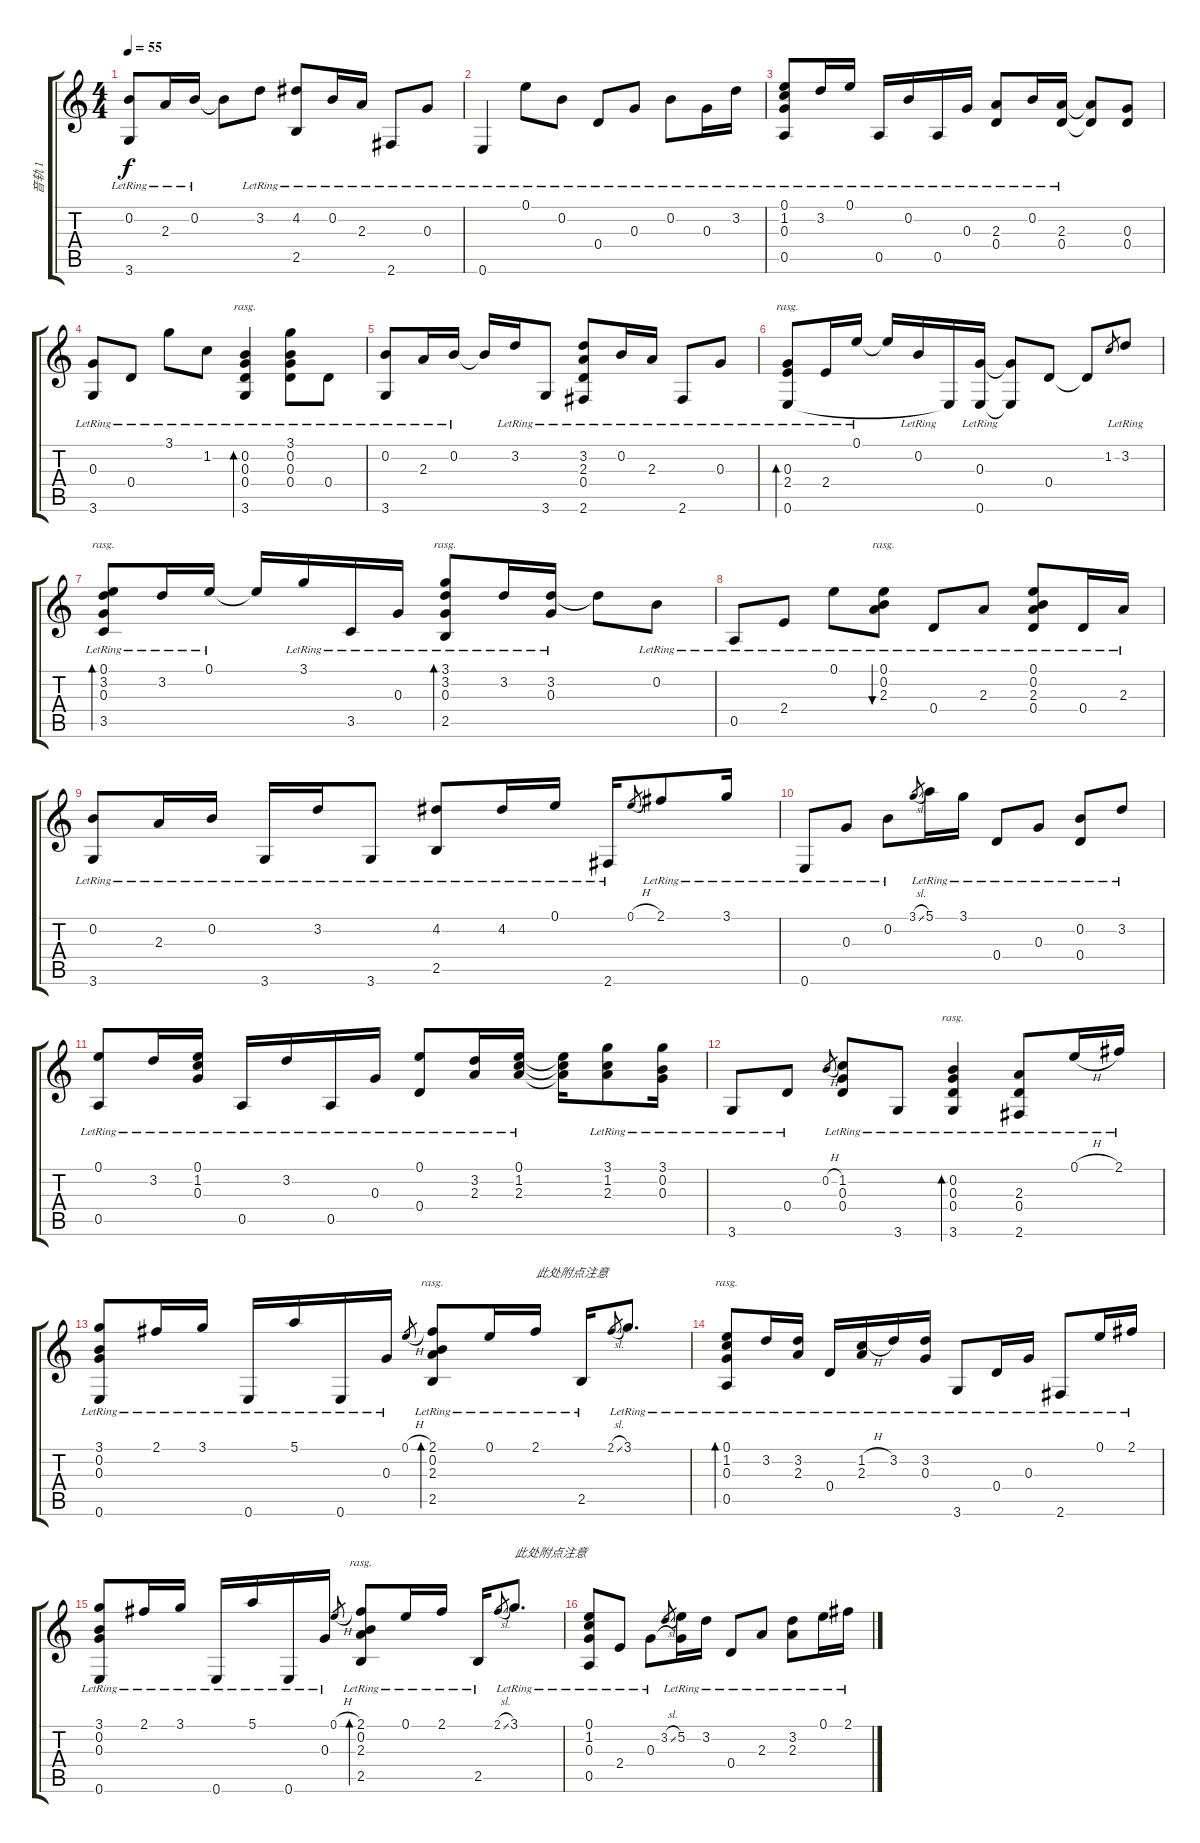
\track ("音轨 1" "音轨 1") {instrument acousticguitarnylon}
\staff {score tabs}
\tuning (E4 B3 G3 D3 A2 E2) {hide}
\ts (4 4)
\tempo 55
\clef g2
\ks c
(0.2{lr} 3.6).8{dy f} 2.3{lr}.16 0.2{lr}.16 0.2{t}.8 3.2{lr}.8 (4.2{lr} 2.5{lr}).8 0.2{lr}.16 2.3{lr}.16 2.6{lr}.8 0.3{lr}.8 |
0.6{lr}.4 0.1{lr}.8 0.2{lr}.8 0.4{lr}.8 0.3{lr}.8 0.2{lr}.8 0.3{lr}.16 3.2{lr}.16 |
(0.1{lr} 1.2{lr} 0.3{lr} 0.5{lr}).8 3.2{lr}.16 0.1{lr}.16 0.5{lr}.16 0.2{lr}.16 0.5{lr}.16 0.3{lr}.16 (2.3{lr} 0.4{lr}).8 0.2{lr}.16 (2.3{lr} 0.4).16 (2.3{t} 0.4{t}).8 (0.3 0.4).8 |
(0.3{lr} 3.6{lr}).8 0.4{lr}.8 3.1{lr}.8 1.2{lr}.8 (0.2{lr} 0.3{lr} 0.4{lr} 3.6{lr}).4{bd 240 rasg ii} (3.1{lr} 0.2{lr} 0.3{lr} 0.4{lr}).8 0.4{lr}.8 |
(0.2{lr} 3.6{lr}).8 2.3{lr}.16 0.2{lr}.16 0.2{t}.16 3.2{lr}.16 3.6{lr}.8 (3.2{lr} 2.3{lr} 0.4{lr} 2.6{lr}).8 0.2{lr}.16 2.3{lr}.16 2.6{lr}.8 0.3{lr}.8 |
(0.3{lr} 2.4{lr} 0.6{lr}).8{bd 480 rasg ii} 2.4{lr}.16 0.1{lr}.16 0.1{t}.16 0.2{lr}.16 0.6{t}.16 (0.3{lr} 0.6).16 (0.3{t} 0.6{t}).8 0.4.8 0.4{t}.8 1.2.8{gr} 3.2{lr}.8 |
(0.1{lr} 3.2{lr} 0.3{lr} 3.5).8{bd 480 rasg ii} 3.2{lr}.16 0.1{lr}.16 0.1{t}.16 3.1{lr}.16 3.5{lr}.16 0.3{lr}.16 (3.1{lr} 3.2{lr} 0.3{lr} 2.5{lr}).8{bd 480 rasg ii} 3.2{lr}.16 (3.2{lr} 0.3).16 3.2{t}.8 0.2{lr}.8 |
0.5{lr}.8 2.4{lr}.8 0.1{lr}.8 (0.1{lr} 0.2{lr} 2.3{lr}).8{bu 480 rasg ii} 0.4{lr}.8 2.3{lr}.8 (0.1{lr} 0.2{lr} 2.3{lr} 0.4{lr}).8 0.4{lr}.16 2.3{lr}.16 |
(0.2{lr} 3.6{lr}).8 2.3{lr}.16 0.2{lr}.16 3.6{lr}.16 3.2{lr}.16 3.6{lr}.8 (4.2{lr} 2.5{lr}).8 4.2{lr}.16 0.1{lr}.16 2.6{lr}.16 0.1{h}.8{gr} 2.1{lr}.8 3.1{lr}.16 |
0.6{lr}.8 0.3{lr}.8 0.2{lr}.8 3.1{sl}.8{gr} 5.1{lr}.16 3.1{lr}.16 0.4{lr}.8 0.3{lr}.8 (0.2{lr} 0.4).8 3.2{lr}.8 |
(0.1{lr} 0.5{lr}).8 3.2{lr}.16 (0.1{lr} 1.2{lr} 0.3{lr}).16 0.5{lr}.16 3.2{lr}.16 0.5{lr}.16 0.3{lr}.16 (0.1{lr} 0.4{lr}).8 (3.2{lr} 2.3{lr}).16 (0.1{lr} 1.2{lr} 2.3{lr}).16 (0.1{t} 1.2{t} 2.3{t}).16 (3.1{lr} 1.2{lr} 2.3{lr}).8 (3.1{lr} 0.2{lr} 0.3{lr}).16 |
3.6{lr}.8 0.4{lr}.8 0.2{h}.8{gr} (1.2{lr} 0.3{lr} 0.4{lr}).8 3.6{lr}.8 (0.2{lr} 0.3{lr} 0.4{lr} 3.6{lr}).4{bd 240 rasg ii} (2.3{lr} 0.4{lr} 2.6{lr}).8 0.1{h lr}.16 2.1{lr}.16 |
(3.1{lr} 0.2{lr} 0.3{lr} 0.6{lr}).8 2.1{lr}.16 3.1{lr}.16 0.6{lr}.16 5.1{lr}.16 0.6{lr}.16 0.3{lr}.16 0.1{h}.8{gr} (2.1{lr} 0.2{lr} 2.3{lr} 2.5{lr}).8{bd 480 rasg ii} 0.1{lr}.16 2.1{lr}.16{txt "此处附点注意"} 2.5{lr}.16 2.1{sl}.8{gr} 3.1{lr}.8{d} |
(0.1{lr} 1.2{lr} 0.3{lr} 0.5{lr}).8{bd 480 rasg ii} 3.2{lr}.16 (3.2{lr} 2.3{lr}).16 0.4{lr}.16 (1.2{h lr} 2.3{lr}).16 3.2{lr}.16 (3.2{lr} 0.3{lr}).16 3.6{lr}.8 0.4{lr}.16 0.3{lr}.16 2.6{lr}.8 0.1{lr}.16 2.1{lr}.16 |
(3.1{lr} 0.2{lr} 0.3{lr} 0.6{lr}).8 2.1{lr}.16 3.1{lr}.16 0.6{lr}.16 5.1{lr}.16 0.6{lr}.16 0.3{lr}.16 0.1{h}.8{gr} (2.1{lr} 0.2{lr} 2.3{lr} 2.5{lr}).8{bd 480 rasg ii} 0.1{lr}.16 2.1{lr}.16 2.5{lr}.16 2.1{sl}.8{gr} 3.1{lr}.8{d txt "此处附点注意"} |
(0.1{lr} 1.2{lr} 0.3{lr} 0.5{lr}).8 2.4{lr}.8 0.3{lr}.8 3.2{sl}.8{gr} (5.2{lr} 0.3{t}).16 3.2{lr}.16 0.4{lr}.8 2.3{lr}.8 (3.2{lr} 2.3).8 0.1{lr}.16 2.1{lr}.16
